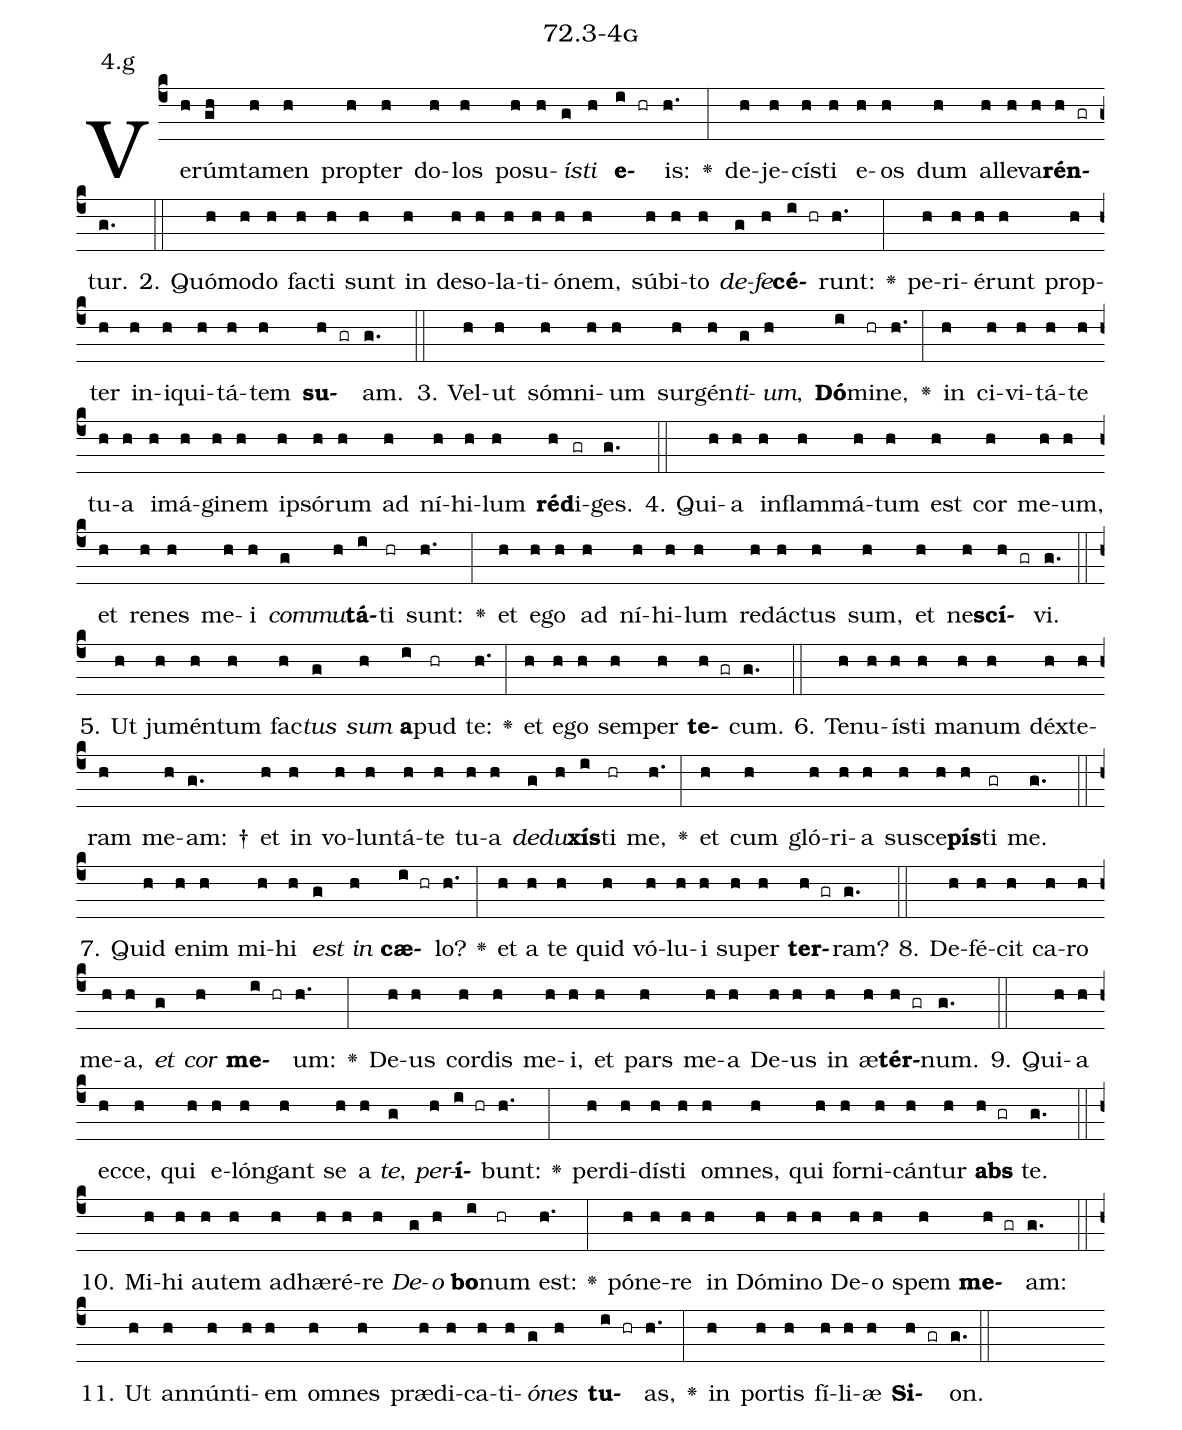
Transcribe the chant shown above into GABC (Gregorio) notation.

name: 72.3-4g;
annotation: 4.g;
%%
(c4)Ve(h)rúm(gh)ta(h)men(h) prop(h)ter(h) do(h)los(h) po(h)su(h)<i>ís</i>(g)<i>ti</i>(h) <b>e</b>(i hr)is:(h.) <v>\greheightstar</v>(:) de(h)je(h)cís(h)ti(h) e(h)os(h) dum(h) al(h)le(h)va(h)<b>rén</b>(h gr)tur.(g.) (::)
2. Quó(h)mo(h)do(h) fac(h)ti(h) sunt(h) in(h) de(h)so(h)la(h)ti(h)ó(h)nem,(h) súb(h)i(h)to(h) <i>de</i>(g)<i>fe</i>(h)<b>cé</b>(i hr)runt:(h.) <v>\greheightstar</v>(:) pe(h)ri(h)é(h)runt(h) prop(h)ter(h) in(h)i(h)qui(h)tá(h)tem(h) <b>su</b>(h gr)am.(g.) (::)
3. Vel(h)ut(h) sóm(h)ni(h)um(h) sur(h)gén(h)<i>ti</i>(g)<i>um</i>,(h) <b>Dó</b>(i)mi(hr)ne,(h.) <v>\greheightstar</v>(:) in(h) ci(h)vi(h)tá(h)te(h) tu(h)a(h) i(h)má(h)gi(h)nem(h) ip(h)só(h)rum(h) ad(h) ní(h)hi(h)lum(h) <b>réd</b>(h)i(gr)ges.(g.) (::)
4. Qui(h)a(h) in(h)flam(h)má(h)tum(h) est(h) cor(h) me(h)um,(h) et(h) re(h)nes(h) me(h)i(h) <i>com</i>(g)<i>mu</i>(h)<b>tá</b>(i)ti(hr) sunt:(h.) <v>\greheightstar</v>(:) et(h) e(h)go(h) ad(h) ní(h)hi(h)lum(h) red(h)ác(h)tus(h) sum,(h) et(h) ne(h)<b>scí</b>(h gr)vi.(g.) (::)
5. Ut(h) ju(h)mén(h)tum(h) fac(h)<i>tus</i>(g) <i>sum</i>(h) <b>a</b>(i)pud(hr) te:(h.) <v>\greheightstar</v>(:) et(h) e(h)go(h) sem(h)per(h) <b>te</b>(h gr)cum.(g.) (::)
6. Te(h)nu(h)ís(h)ti(h) ma(h)num(h) déx(h)te(h)ram(h) me(h)am: †(g.) et(h) in(h) vo(h)lun(h)tá(h)te(h) tu(h)a(h) <i>de</i>(g)<i>du</i>(h)<b>xís</b>(i)ti(hr) me,(h.) <v>\greheightstar</v>(:) et(h) cum(h) gló(h)ri(h)a(h) su(h)sce(h)<b>pís</b>(h)ti(gr) me.(g.) (::)
7. Quid(h) e(h)nim(h) mi(h)hi(h) <i>est</i>(g) <i>in</i>(h) <b>cæ</b>(i hr)lo?(h.) <v>\greheightstar</v>(:) et(h) a(h) te(h) quid(h) vó(h)lu(h)i(h) su(h)per(h) <b>ter</b>(h gr)ram?(g.) (::)
8. De(h)fé(h)cit(h) ca(h)ro(h) me(h)a,(h) <i>et</i>(g) <i>cor</i>(h) <b>me</b>(i hr)um:(h.) <v>\greheightstar</v>(:) De(h)us(h) cor(h)dis(h) me(h)i,(h) et(h) pars(h) me(h)a(h) De(h)us(h) in(h) æ(h)<b>tér</b>(h gr)num.(g.) (::)
9. Qui(h)a(h) ec(h)ce,(h) qui(h) e(h)lón(h)gant(h) se(h) a(h) <i>te</i>,(g) <i>per</i>(h)<b>í</b>(i hr)bunt:(h.) <v>\greheightstar</v>(:) per(h)di(h)dís(h)ti(h) om(h)nes,(h) qui(h) for(h)ni(h)cán(h)tur(h) <b>abs</b>(h gr) te.(g.) (::)
10. Mi(h)hi(h) au(h)tem(h) ad(h)hæ(h)ré(h)re(h) <i>De</i>(g)<i>o</i>(h) <b>bo</b>(i)num(hr) est:(h.) <v>\greheightstar</v>(:) pó(h)ne(h)re(h) in(h) Dó(h)mi(h)no(h) De(h)o(h) spem(h) <b>me</b>(h gr)am:(g.) (::)
11. Ut(h) an(h)nún(h)ti(h)em(h) om(h)nes(h) præ(h)di(h)ca(h)ti(h)<i>ó</i>(g)<i>nes</i>(h) <b>tu</b>(i hr)as,(h.) <v>\greheightstar</v>(:) in(h) por(h)tis(h) fí(h)li(h)æ(h) <b>Si</b>(h gr)on.(g.) (::)
